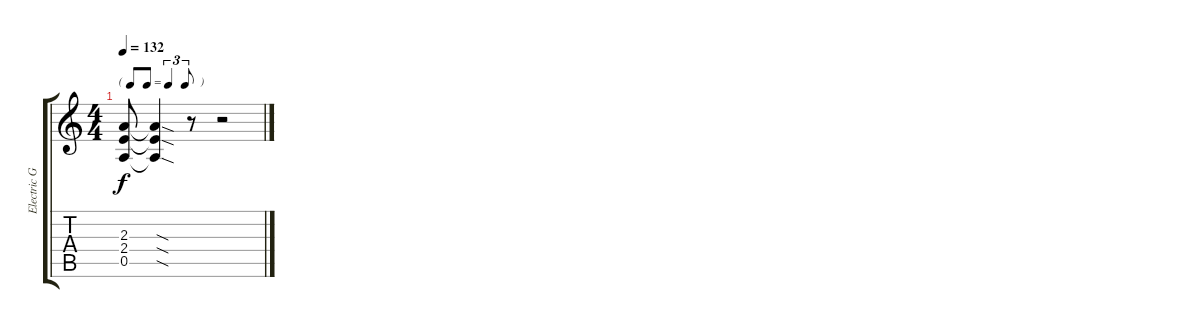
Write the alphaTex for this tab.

\track ("Electric Guitar 1 (Dist.)" "Electric G") {instrument overdrivenguitar}
\staff {score tabs}
\tuning (E4 B3 G3 D3 A2 E2) {hide}
\ts (4 4)
\tf triplet8th
\tempo 132
\clef g2
\ks c
(2.3{t} 2.4{t} 0.5{t}).8{dy f} (2.3{sod t} 2.4{sod t} 0.5{sod t}).4 r.8 r.2
